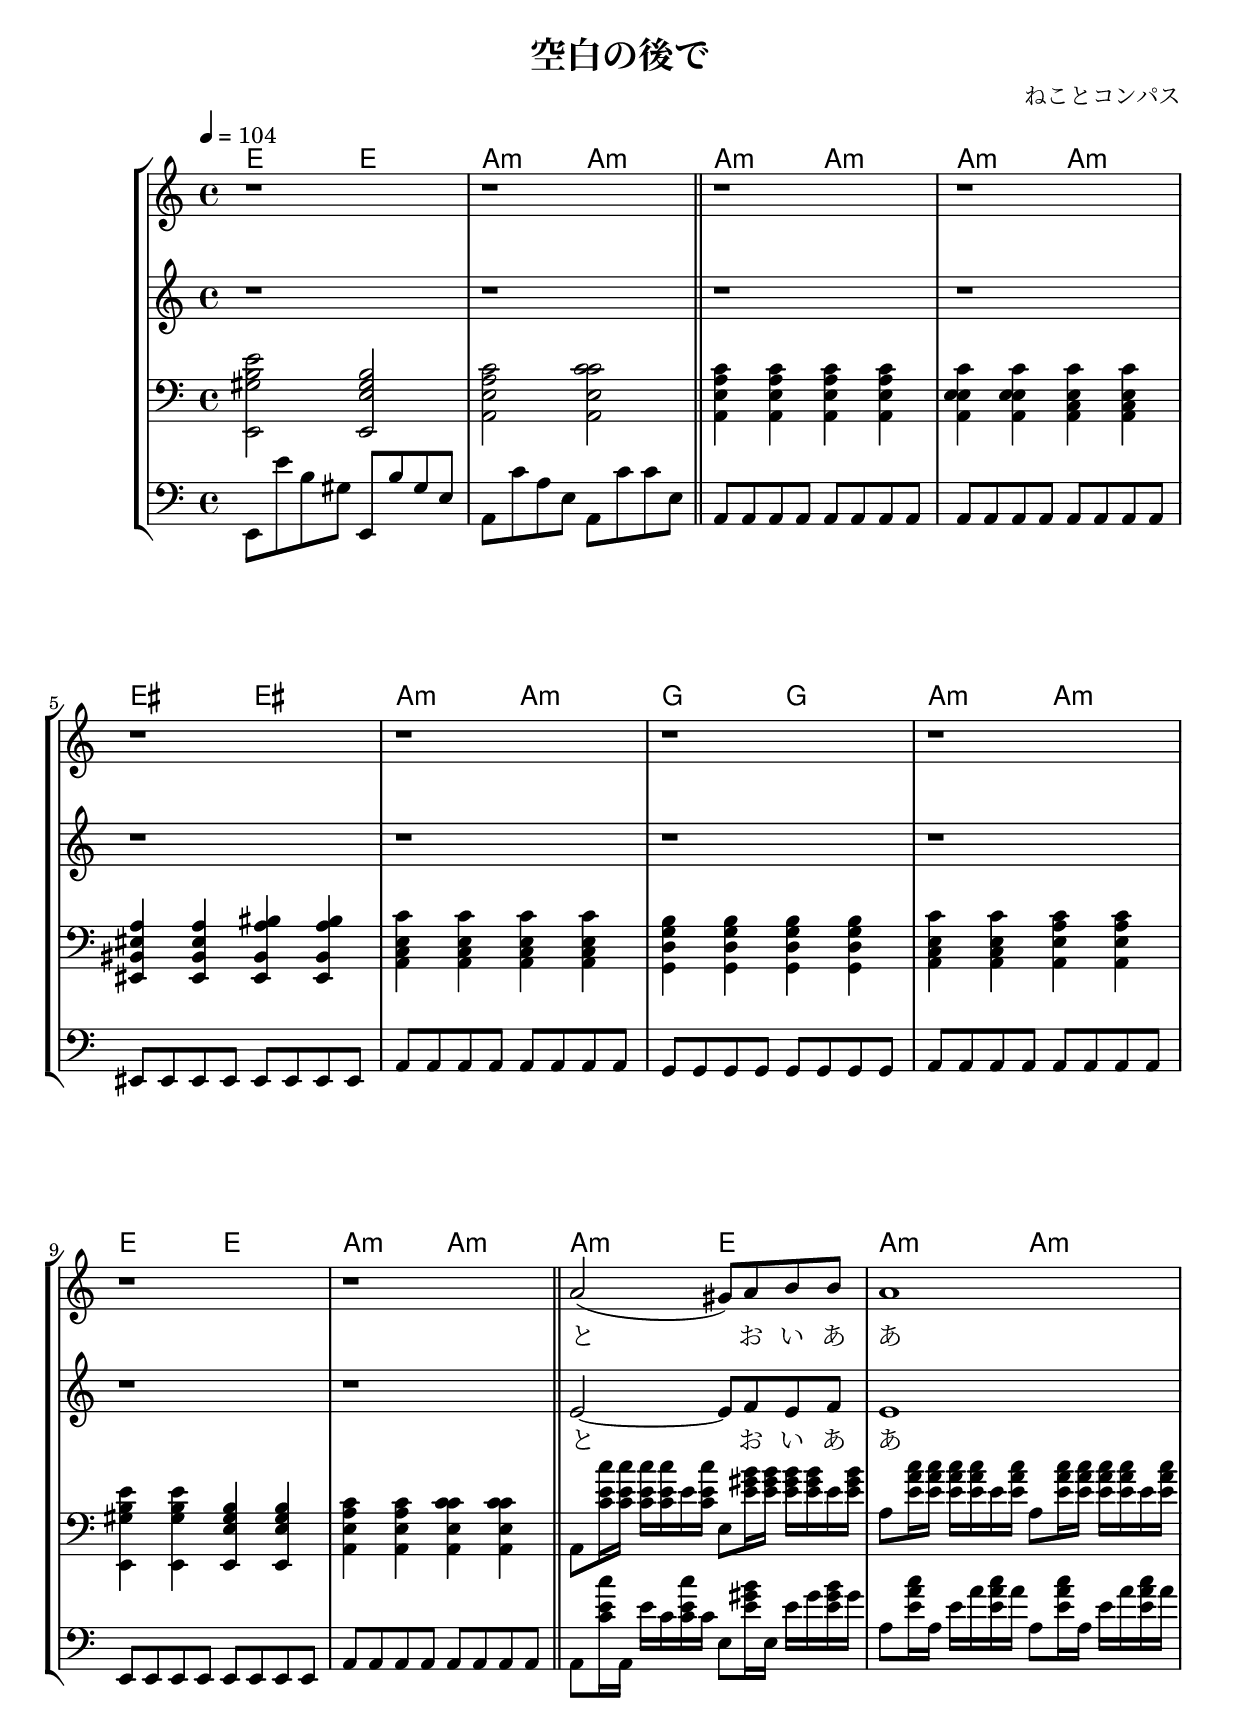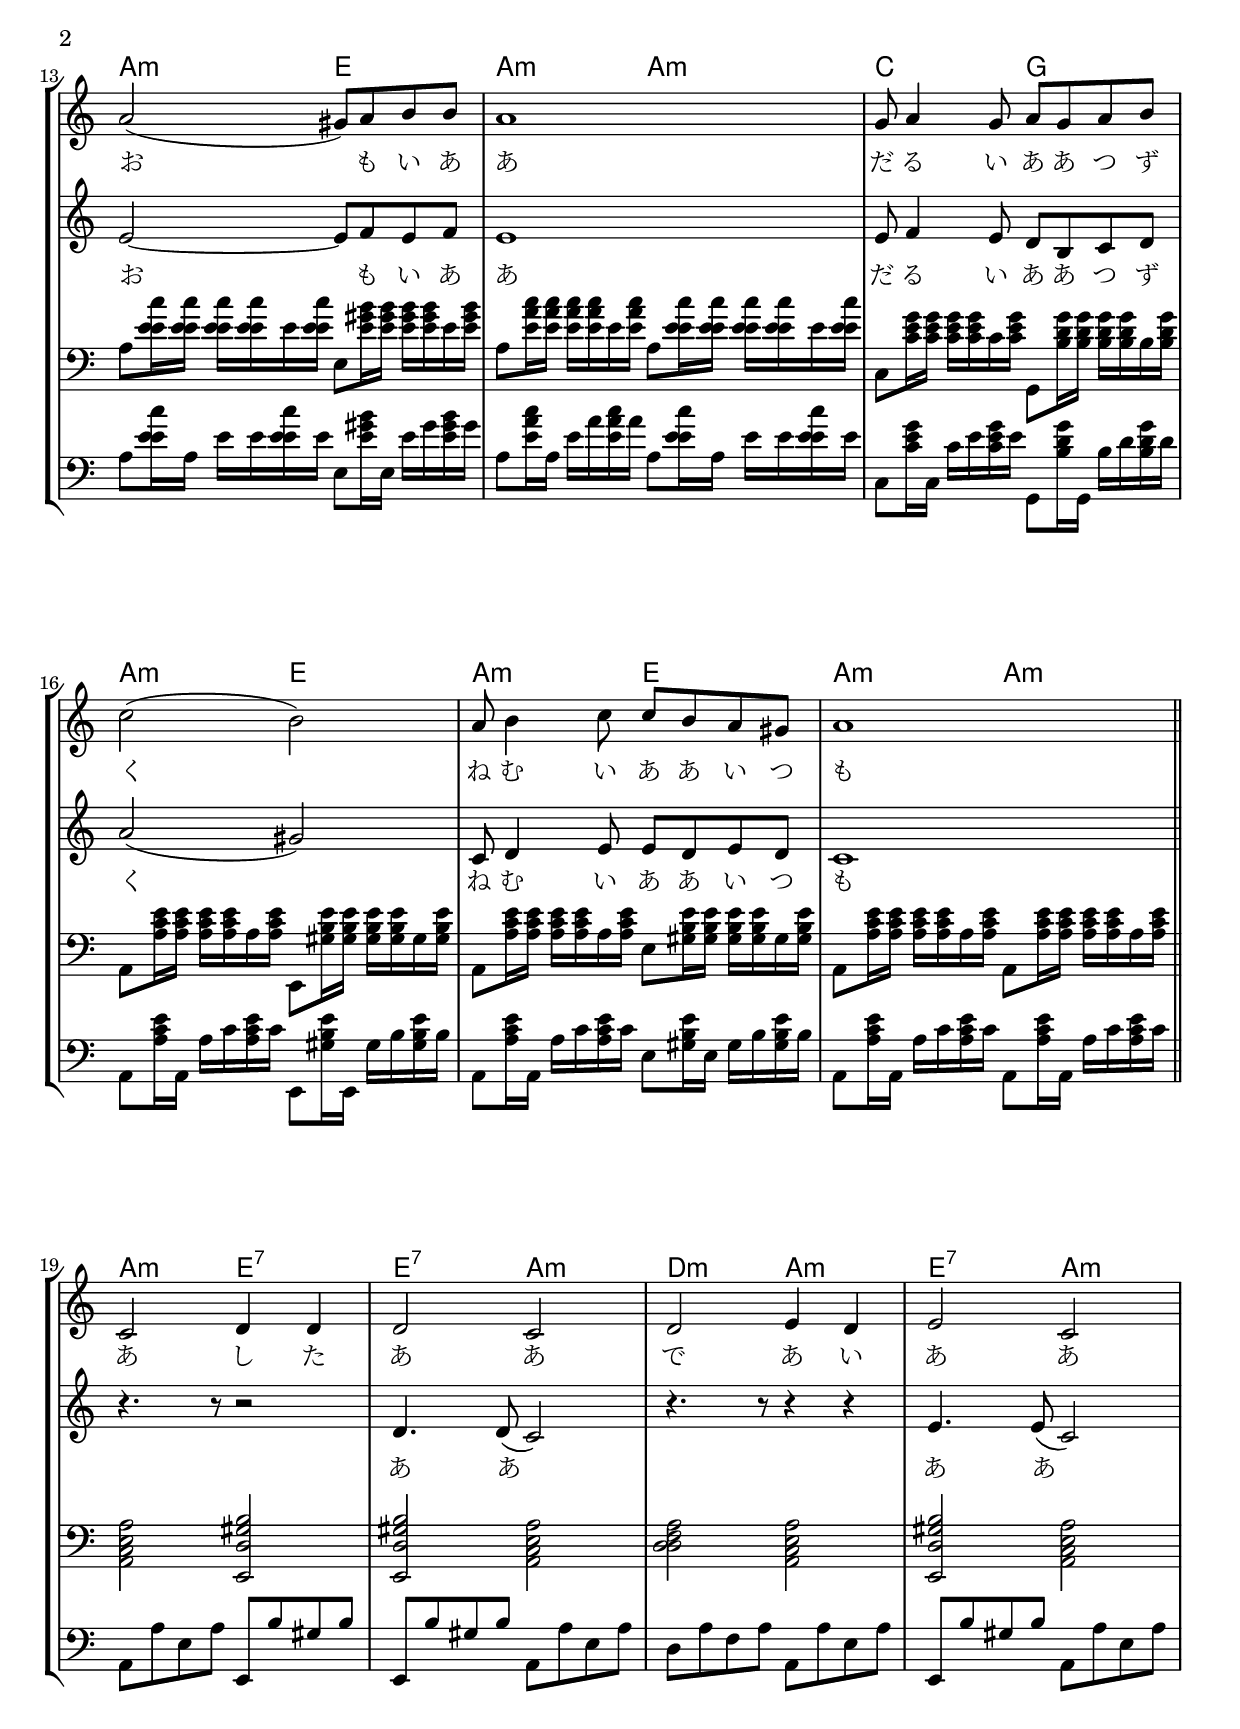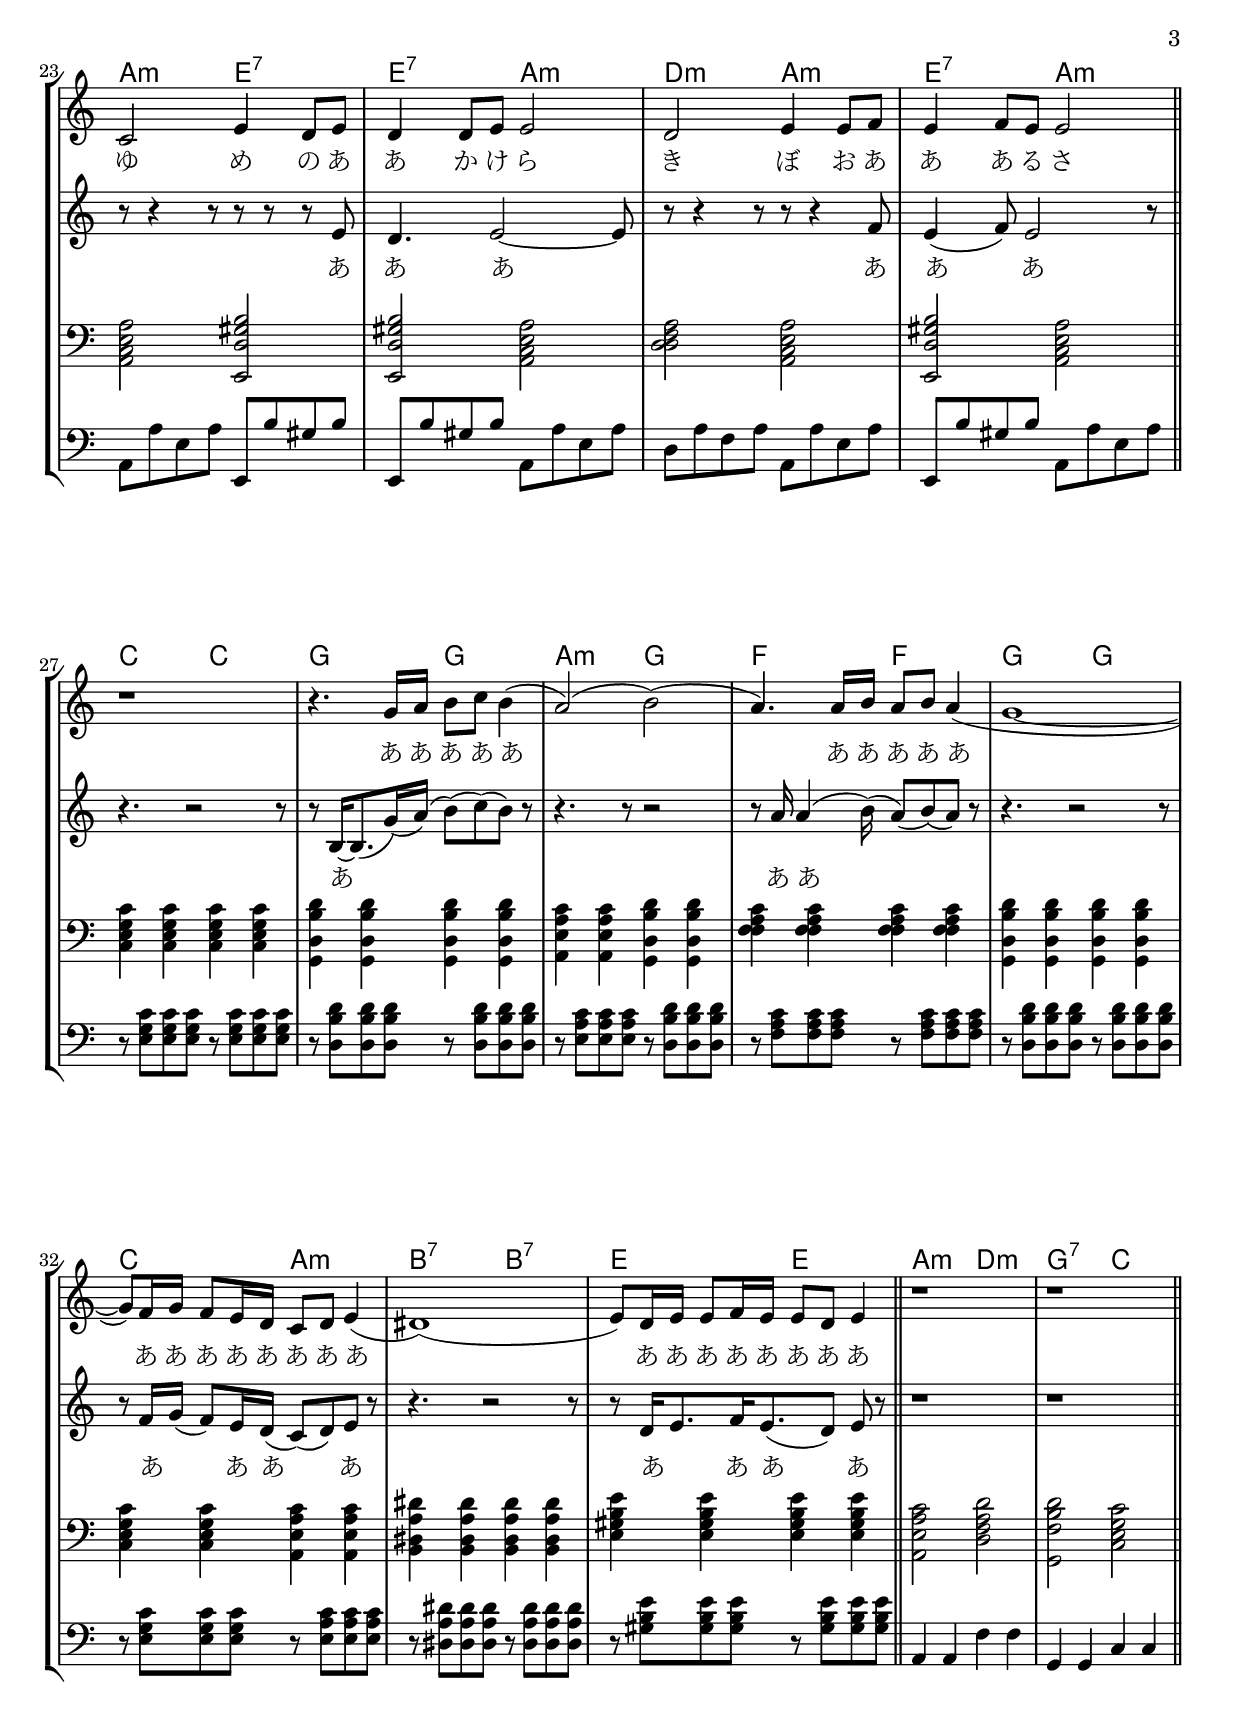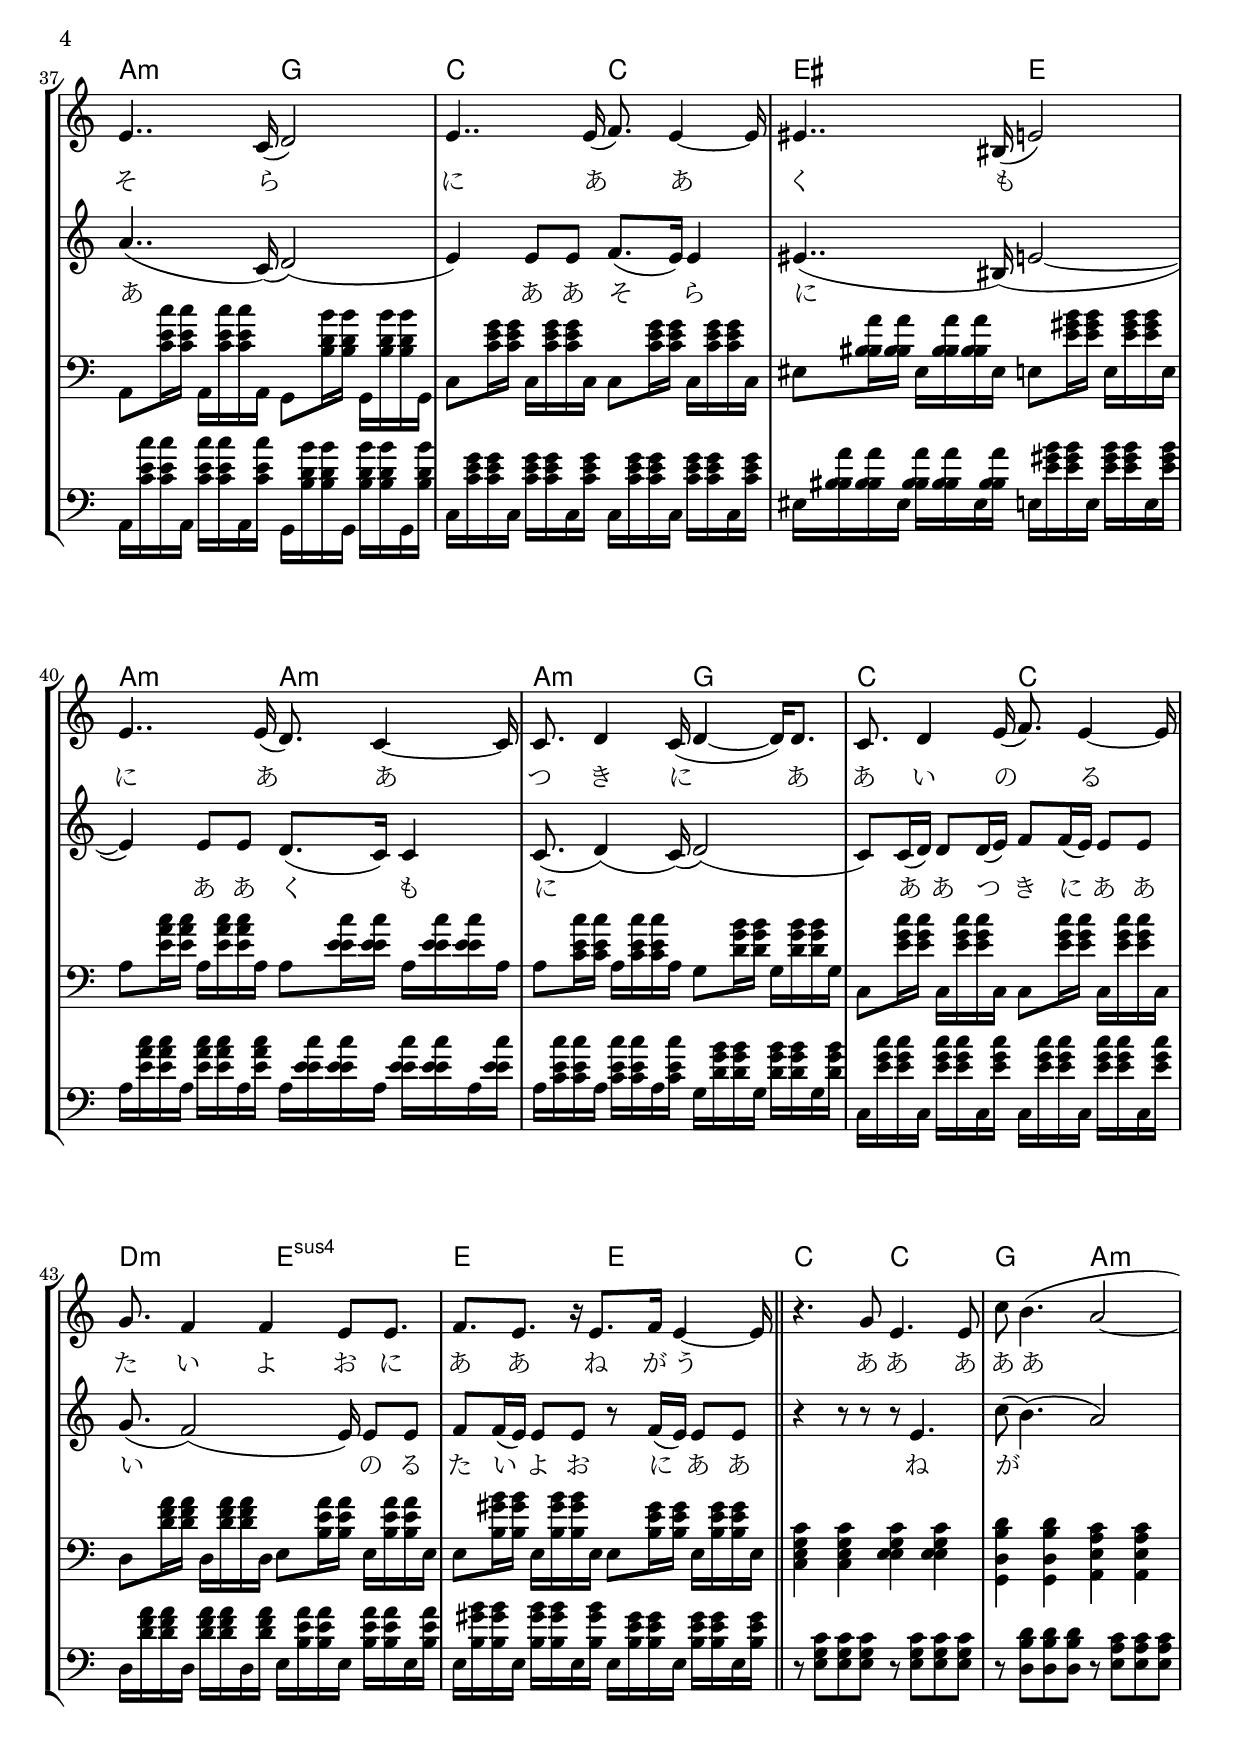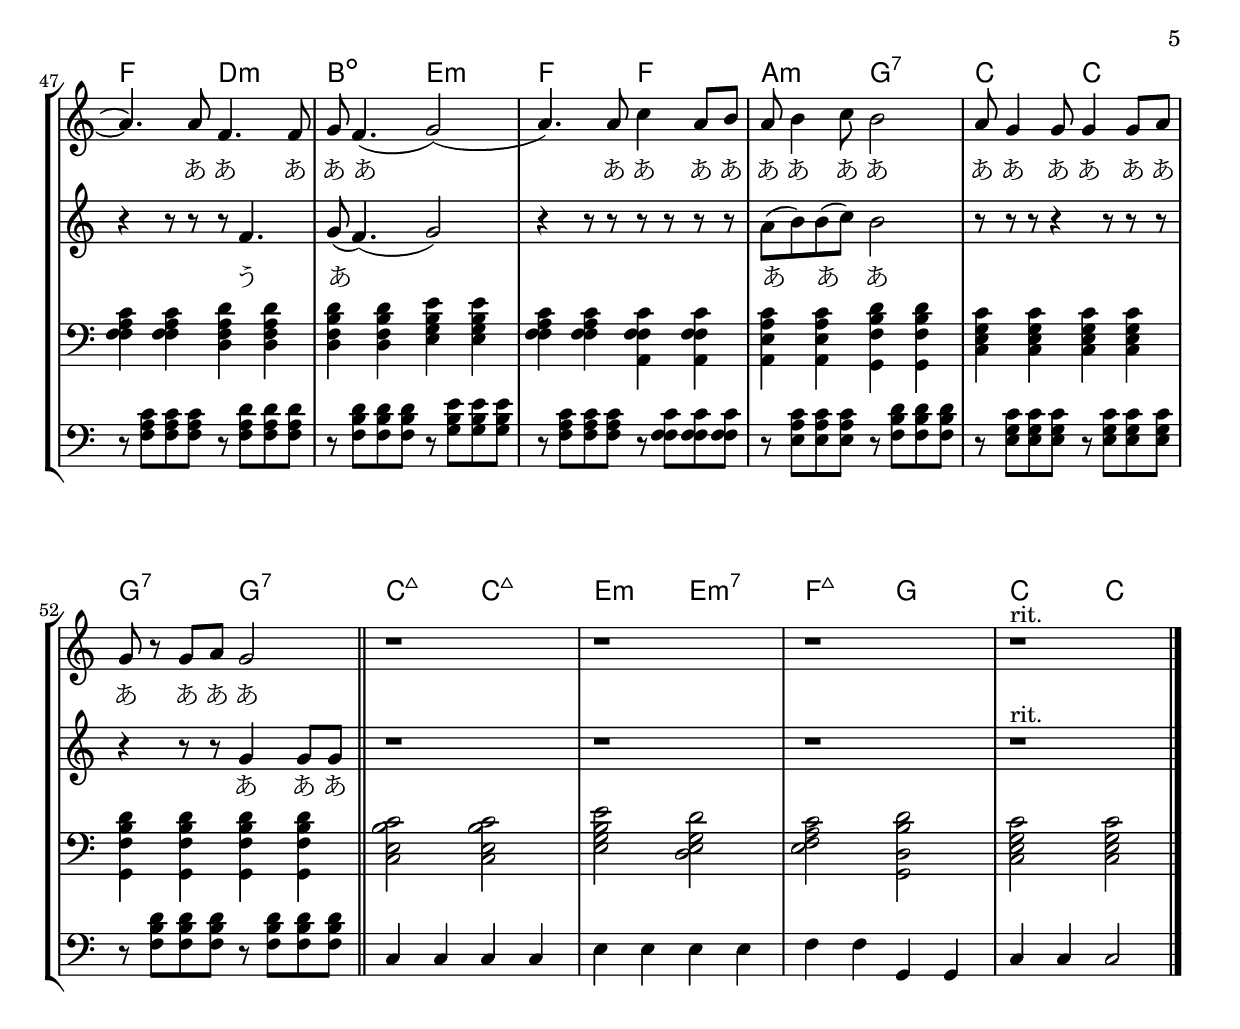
\version "2.12.1"

\header {
	title = \markup {空白の後で}
	composer = \markup \center-column {ねことコンパス}
}

harmony = \chordmode {
	e2 e a:m a:m 

	a:m a:m a:m a:m eis eis a:m a:m g g a:m a:m e e a:m a:m 

	a:m e a:m a:m a:m e a:m a:m c g a:m e a:m e a:m a:m 

	a:m e:7 e:7 a:m d:m a:m e:7 a:m a:m e:7 e:7 a:m d:m a:m e:7 a:m 

	c c g g a:m g f f g g c a:m b:7 b:7 e e 

	a:m d:m g:7 c 

	a:m g c c eis e a:m a:m a:m g c c d:m e:sus4 e e 

	c c g a:m f d:m b:dim e:m f f a:m g:7 c c g:7 g:7 

	c:maj7 c:maj7 e:m e:min7 f:maj7 g c c 
}

melody = {
	\key c \major
	\tempo 4 = 104
	r1 | r1   
	r1 | r1 | r1 | r1 | r1 | r1 | r1 | r1   
	\set Staff.midiInstrument = #"mmi0.42"
	a'2  (gis'8)  a'8  b'8  b'8 
	a'1 
	a'2  (gis'8)  a'8  b'8  b'8 
	a'1 
	g'8  a'4  g'8  a'8  g'8  a'8  b'8 
	c''2  (b'2) 
	a'8  b'4  c''8  c''8  b'8  a'8  gis'8 
	a'1
	\set Staff.midiInstrument = #"mmi0.45"
	c'2  d'4  d'4 
	d'2  c'2 
	d'2  e'4  d'4 
	e'2  c'2 
	c'2  e'4  d'8  e'8 
	d'4  d'8  e'8  e'2 
	d'2  e'4  e'8  f'8 
	e'4  f'8  e'8  e'2
	\set Staff.midiInstrument = #"Lead 2 (sawtooth)"
	r1
r4. g'16  a'16  b'8  c''8  b'4 
	(a'2)  (b'2) 
	(a'4.)  a'16  b'16  a'8  b'8  a'4 
	(g'1~ 
	g'8)  f'16  g'16  f'8  e'16  d'16  c'8  d'8  e'4 
	(dis'1) 
	(e'8)  d'16  e'16  e'8  f'16  e'16  e'8  d'8  e'4
	r1 | r1   
	\set Staff.midiInstrument = #"mmi0.48"
	e'4..  c'16  (d'2) 
	e'4..  e'16  (f'8.)  e'4~e'16 
	eis'4..  bis16  (e'2) 
	e'4..  e'16  (d'8.)  c'4~c'16 
	c'8.  d'4  c'16  (d'4~d'16)  d'8. 
	c'8.  d'4  e'16  (f'8.)  e'4~e'16 
	g'8.  f'4  f'4  e'8  e'8. 
	f'8.  e'8.  r16  e'8.  f'16  e'4~e'16
	\set Staff.midiInstrument = #"Lead 1 (square)"
	r4. g'8  e'4.  e'8 
	c''8  b'4.  (a'2~ 
	a'4.)  a'8  f'4.  f'8 
	g'8  f'4.  (g'2) 
	(a'4.)  a'8  c''4  a'8  b'8 
	a'8  b'4  c''8  b'2 
	a'8  g'4  g'8  g'4  g'8  a'8 
	g'8  r8  g'8  a'8  g'2
	r1 | r1 | r1 | r1^"rit." \bar "|."
}

words = \lyricmode {
	
	
	と  お  い  あ  あ  お  も  い  あ  あ  だ  る  い  あ  あ  つ  ず  く  ね  む  い  あ  あ  い  つ  も  
	あ  し  た  あ  あ  で  あ  い  あ  あ  ゆ  め  の  あ  あ  か  け  ら  き  ぼ  お  あ  あ  あ  る  さ  
	あ  あ  あ  あ  あ  あ  あ  あ  あ  あ  あ  あ  あ  あ  あ  あ  あ  あ  あ  あ  あ  あ  あ  あ  あ  あ  
	
	そ  ら  に  あ  あ  く  も  に  あ  あ  つ  き  に  あ  あ  い  の  る  た  い  よ  お  に  あ  あ  ね  が  う  
	あ  あ  あ  あ  あ  あ  あ  あ  あ  あ  あ  あ  あ  あ  あ  あ  あ  あ  あ  あ  あ  あ  あ  あ  あ  あ  あ  あ  
	
}

secondmelody = {
	\key c \major
	\tempo 4 = 104
	r1 | r1   
	r1 | r1 | r1 | r1 | r1 | r1 | r1 | r1   
	\set Staff.midiInstrument = #"mmi0.38"
	e'2~e'8  f'8  e'8  f'8 
	e'1 
	e'2~e'8  f'8  e'8  f'8 
	e'1 
	e'8  f'4  e'8  d'8  b8  c'8  d'8 
	a'2  (gis'2) 
	c'8  d'4  e'8  e'8  d'8  e'8  d'8 
	c'1
	\set Staff.midiInstrument = #"Ocarina"
	r4.  r8  r2 
	d'4.  d'8  (c'2) 
	r4.  r8  r4  r4 
	e'4.  e'8  (c'2) 
	r8  r4  r8  r8  r8  r8  e'8 
	d'4.  e'2~e'8 
	r8  r4  r8  r8  r4  f'8 
	e'4  (f'8)  e'2  	\set Staff.midiInstrument = #"Electric Grand"
	r8 
	r4.  r2~r8 
	r8  b16  b8.  (g'16)  (a'16)  (b'8)  (c''8)  (b'8)  r8 
	r4.  r8  r2 
	r8  a'16  a'4  (b'16)  (a'8)  (b'8)  (a'8)  r8 
	r4.  r2~r8 
	r8  f'16  g'16  (f'8)  e'16  d'16  (c'8)  (d'8)  e'8  r8 
	r4.  r2~r8 
	r8  d'16  e'8.  f'16  e'8.  (d'8)  e'8  	r8 	r1 | r1   
	\set Staff.midiInstrument = #"fss0.35"
	a'4..  (c'16)  (d'2) 
	(e'4)  e'8  e'8  f'8.  (e'16)  e'4 
	eis'4..  (bis16)  (e'2~ 
	e'4)  e'8  e'8  d'8.  (c'16)  c'4 
	c'8.  (d'4)  (c'16)  (d'2) 
	(c'8)  c'16  (d'16)  d'8  d'16  (e'16)  f'8  f'16  (e'16)  e'8  e'8 
	g'8.  (f'2)  (e'16)  e'8  e'8 
	f'8  f'16  (e'16)  e'8  e'8  r8  f'16  (e'16)  e'8  e'8
	\set Staff.midiInstrument = #"FX 2 (soundtrack)"
	r4  r8  r8  r8  e'4. 
	c''8  (b'4.)  (a'2) 
	r4  r8  r8  r8  f'4. 
	g'8  (f'4.)  (g'2) 
	r4  r8  r8  r8  r8  r8  r8 
	a'8  (b'8)  b'8  (c''8)  b'2 
	r8  r8  r8  r4  r8  r8  r8 
	r4  r8  r8  g'4  g'8  g'8
	r1 | r1 | r1 | r1^"rit." \bar "|."
}

secondwords = \lyricmode {
	
	
	と  お  い  あ  あ  お  も  い  あ  あ  だ  る  い  あ  あ  つ  ず  く  ね  む  い  あ  あ  い  つ  も  
	あ  あ  あ  あ  あ  あ  あ  あ  あ  あ  
	あ  あ  あ  あ  あ  あ  あ  あ  あ  あ  あ  あ  あ  あ  
	
	そ  ら  に  あ  あ  く  も  に  あ  あ  つ  き  に  あ  あ  い  の  る  た  い  よ  お  に  あ  あ  ね  が  う  
	あ  あ  あ  あ  あ  あ  あ  あ  あ  あ  
	
}

tempochange = {
	\tempo 4 = 104
	r1 | r1 \bar "||"
	\tempo 4 = 104
	r1 | r1 | r1 | r1 | r1 | r1 | r1 | r1 \bar "||"
	\tempo 4 = 104
	r1 | r1 | r1 | r1 | r1 | r1 | r1 | r1 \bar "||"
	\tempo 4 = 104
	r1 | r1 | r1 | r1 | r1 | r1 | r1 | r1 \bar "||"
	\tempo 4 = 104
	r1 | r1 | r1 | r1 | r1 | r1 | r1 | r1 \bar "||"
	\tempo 4 = 104
	r1 | r1 \bar "||"
	\tempo 4 = 104
	r1 | r1 | r1 | r1 | r1 | r1 | r1 | r1 \bar "||"
	\tempo 4 = 104
	r1 | r1 | r1 | r1 | r1 | r1 | r1 | r1 \bar "||"
	\tempo 4 = 104
	r1 | r1 | r1 | \tempo 4 = 78 r2 \tempo 4 = 69 r2 \bar "|."
}

mainacc = {
	\clef bass
	\set Staff.midiInstrument = #"Acoustic grand"
	\key c \major
	\tempo 4 = 104
	<e, gis b e'>2
	<e, e gis b>2
	<a, e a c'>2
	<a, e c' c'>2
	\bar "||"

	\set Staff.midiInstrument = #"Electric Grand"
	<a, e a c'>4 <a, e a c'>4
	<a, e a c'>4 <a, e a c'>4
	<a, e e c'>4 <a, e e c'>4
	<a, c e c'>4 <a, c e c'>4
	<eis, bis, eis a>4 <eis, bis, eis a>4
	<eis, bis, a bis>4 <eis, bis, a bis>4
	<a, c e c'>4 <a, c e c'>4
	<a, c e c'>4 <a, c e c'>4
	<g, d g b>4 <g, d g b>4
	<g, d g b>4 <g, d g b>4
	<a, c e c'>4 <a, c e c'>4
	<a, e a c'>4 <a, e a c'>4
	<e, gis b e'>4 <e, gis b e'>4
	<e, e gis b>4 <e, e gis b>4
	<a, e a c'>4 <a, e a c'>4
	<a, e c' c'>4 <a, e c' c'>4
	\bar "||"

	\set Staff.midiInstrument = #"Pad 4 (choir)"
	a,8 <e' c' c''>16 <e' c' c''>16   <e' c' c''>16 <e' c' c''>16   e'16 <e' c' c''>16
	e8 <e' gis' b'>16 <e' gis' b'>16   <e' gis' b'>16 <e' gis' b'>16   e'16 <e' gis' b'>16
	a8 <e' a' c''>16 <e' a' c''>16   <e' a' c''>16 <e' a' c''>16   e'16 <e' a' c''>16
	a8 <e' a' c''>16 <e' a' c''>16   <e' a' c''>16 <e' a' c''>16   e'16 <e' a' c''>16
	a8 <e' e' c''>16 <e' e' c''>16   <e' e' c''>16 <e' e' c''>16   e'16 <e' e' c''>16
	e8 <e' gis' b'>16 <e' gis' b'>16   <e' gis' b'>16 <e' gis' b'>16   e'16 <e' gis' b'>16
	a8 <e' a' c''>16 <e' a' c''>16   <e' a' c''>16 <e' a' c''>16   e'16 <e' a' c''>16
	a8 <e' e' c''>16 <e' e' c''>16   <e' e' c''>16 <e' e' c''>16   e'16 <e' e' c''>16
	c8 <c' e' g'>16 <c' e' g'>16   <c' e' g'>16 <c' e' g'>16   c'16 <c' e' g'>16
	g,8 <b d' g'>16 <b d' g'>16   <b d' g'>16 <b d' g'>16   b16 <b d' g'>16
	a,8 <a c' e'>16 <a c' e'>16   <a c' e'>16 <a c' e'>16   a16 <a c' e'>16
	e,8 <gis b e'>16 <gis b e'>16   <gis b e'>16 <gis b e'>16   gis16 <gis b e'>16
	a,8 <a c' e'>16 <a c' e'>16   <a c' e'>16 <a c' e'>16   a16 <a c' e'>16
	e8 <gis b e'>16 <gis b e'>16   <gis b e'>16 <gis b e'>16   gis16 <gis b e'>16
	a,8 <a c' e'>16 <a c' e'>16   <a c' e'>16 <a c' e'>16   a16 <a c' e'>16
	a,8 <a c' e'>16 <a c' e'>16   <a c' e'>16 <a c' e'>16   a16 <a c' e'>16
	\bar "||"

	\set Staff.midiInstrument = #"Synthstrings 1"
	<a, c e a>2
	<e, d gis b>2
	<e, d gis b>2
	<a, c e a>2
	<d d f a>2
	<a, c e a>2
	<e, d gis b>2
	<a, c e a>2
	<a, c e a>2
	<e, d gis b>2
	<e, d gis b>2
	<a, c e a>2
	<d d f a>2
	<a, c e a>2
	<e, d gis b>2
	<a, c e a>2
	\bar "||"

	\set Staff.midiInstrument = #"Rock Organ"
	<c e g c'>4 <c e g c'>4
	<c e g c'>4 <c e g c'>4
	<g, d b d'>4 <g, d b d'>4
	<g, d b d'>4 <g, d b d'>4
	<a, e a c'>4 <a, e a c'>4
	<g, d b d'>4 <g, d b d'>4
	<f f a c'>4 <f f a c'>4
	<f f a c'>4 <f f a c'>4
	<g, d b d'>4 <g, d b d'>4
	<g, d b d'>4 <g, d b d'>4
	<c e g c'>4 <c e g c'>4
	<a, e a c'>4 <a, e a c'>4
	<b, dis a dis'>4 <b, dis a dis'>4
	<b, dis a dis'>4 <b, dis a dis'>4
	<e gis b e'>4 <e gis b e'>4
	<e gis b e'>4 <e gis b e'>4
	\bar "||"

	\set Staff.midiInstrument = #"Acoustic grand"
	<a, e a c'>2
	<f d a d'>2
	<g, f b d'>2
	<c e g c'>2
	\bar "||"

	\set Staff.midiInstrument = #"Pad 3 (polysynth)"
	a,8 <e' c' c''>16 <e' c' c''>16   a,16 <e' c' c''>16 <e' c' c''>16 a,16
	g,8 <b d' b'>16 <b d' b'>16   g,16 <b d' b'>16 <b d' b'>16 g,16
	c8 <c' e' g'>16 <c' e' g'>16   c16 <c' e' g'>16 <c' e' g'>16 c16
	c8 <c' e' g'>16 <c' e' g'>16   c16 <c' e' g'>16 <c' e' g'>16 c16
	eis8 <bis bis a'>16 <bis bis a'>16   eis16 <bis bis a'>16 <bis bis a'>16 eis16
	e8 <e' gis' b'>16 <e' gis' b'>16   e16 <e' gis' b'>16 <e' gis' b'>16 e16
	a8 <e' a' c''>16 <e' a' c''>16   a16 <e' a' c''>16 <e' a' c''>16 a16
	a8 <e' e' c''>16 <e' e' c''>16   a16 <e' e' c''>16 <e' e' c''>16 a16
	a8 <c' e' c''>16 <c' e' c''>16   a16 <c' e' c''>16 <c' e' c''>16 a16
	g8 <d' g' b'>16 <d' g' b'>16   g16 <d' g' b'>16 <d' g' b'>16 g16
	c8 <e' g' c''>16 <e' g' c''>16   c16 <e' g' c''>16 <e' g' c''>16 c16
	c8 <e' g' c''>16 <e' g' c''>16   c16 <e' g' c''>16 <e' g' c''>16 c16
	d8 <d' f' a'>16 <d' f' a'>16   d16 <d' f' a'>16 <d' f' a'>16 d16
	e8 <b e' a'>16 <b e' a'>16   e16 <b e' a'>16 <b e' a'>16 e16
	e8 <b gis' b'>16 <b gis' b'>16   e16 <b gis' b'>16 <b gis' b'>16 e16
	e8 <b e' gis'>16 <b e' gis'>16   e16 <b e' gis'>16 <b e' gis'>16 e16
	\bar "||"

	\set Staff.midiInstrument = #"Rock Organ"
	<c e g c'>4 <c e g c'>4
	<e e g c'>4 <e e g c'>4
	<g, d b d'>4 <g, d b d'>4
	<a, e a c'>4 <a, e a c'>4
	<f f a c'>4 <f f a c'>4
	<d f a d'>4 <d f a d'>4
	<d f b d'>4 <d f b d'>4
	<e g b e'>4 <e g b e'>4
	<f f a c'>4 <f f a c'>4
	<a, f f c'>4 <a, f f c'>4
	<a, e a c'>4 <a, e a c'>4
	<g, f b d'>4 <g, f b d'>4
	<c e g c'>4 <c e g c'>4
	<c e g c'>4 <c e g c'>4
	<g, f b d'>4 <g, f b d'>4
	<g, f b d'>4 <g, f b d'>4
	\bar "||"

	\set Staff.midiInstrument = #"Electric Grand"
	<c e b c'>2
	<c e b c'>2
	<e g b e'>2
	<e d g d'>2
	<f e a c'>2
	<g, d b d'>2
	<c e g c'>2
	<c e g c'>2
	\bar "|."
}

subacc = {
	\clef bass
	\set Staff.midiInstrument = #"Acoustic Guitar (steel)"
	\key c \major
	\tempo 4 = 104
	e,8 e' b gis
	e,8 b gis e
	a,8 c' a e
	a,8 c' c' e
	\bar "||"

	\set Staff.midiInstrument = #"Acoustic Guitar (steel)"
	a,8 a,8 a,8 a,8
	a,8 a,8 a,8 a,8
	a,8 a,8 a,8 a,8
	a,8 a,8 a,8 a,8
	eis,8 eis,8 eis,8 eis,8
	eis,8 eis,8 eis,8 eis,8
	a,8 a,8 a,8 a,8
	a,8 a,8 a,8 a,8
	g,8 g,8 g,8 g,8
	g,8 g,8 g,8 g,8
	a,8 a,8 a,8 a,8
	a,8 a,8 a,8 a,8
	e,8 e,8 e,8 e,8
	e,8 e,8 e,8 e,8
	a,8 a,8 a,8 a,8
	a,8 a,8 a,8 a,8
	\bar "||"

	\set Staff.midiInstrument = #"Electric Bass (finger)"
	a,8 <e' c' c''>16 a,16   e'16 c'16 <e' c' c''>16 c'16
	e8 <e' gis' b'>16 e16   e'16 gis'16 <e' gis' b'>16 gis'16
	a8 <e' a' c''>16 a16   e'16 a'16 <e' a' c''>16 a'16
	a8 <e' a' c''>16 a16   e'16 a'16 <e' a' c''>16 a'16
	a8 <e' e' c''>16 a16   e'16 e'16 <e' e' c''>16 e'16
	e8 <e' gis' b'>16 e16   e'16 gis'16 <e' gis' b'>16 gis'16
	a8 <e' a' c''>16 a16   e'16 a'16 <e' a' c''>16 a'16
	a8 <e' e' c''>16 a16   e'16 e'16 <e' e' c''>16 e'16
	c8 <c' e' g'>16 c16   c'16 e'16 <c' e' g'>16 e'16
	g,8 <b d' g'>16 g,16   b16 d'16 <b d' g'>16 d'16
	a,8 <a c' e'>16 a,16   a16 c'16 <a c' e'>16 c'16
	e,8 <gis b e'>16 e,16   gis16 b16 <gis b e'>16 b16
	a,8 <a c' e'>16 a,16   a16 c'16 <a c' e'>16 c'16
	e8 <gis b e'>16 e16   gis16 b16 <gis b e'>16 b16
	a,8 <a c' e'>16 a,16   a16 c'16 <a c' e'>16 c'16
	a,8 <a c' e'>16 a,16   a16 c'16 <a c' e'>16 c'16
	\bar "||"

	\set Staff.midiInstrument = #"Bright Acoustic"
	a,8 a e a
	e,8 b gis b
	e,8 b gis b
	a,8 a e a
	d8 a f a
	a,8 a e a
	e,8 b gis b
	a,8 a e a
	a,8 a e a
	e,8 b gis b
	e,8 b gis b
	a,8 a e a
	d8 a f a
	a,8 a e a
	e,8 b gis b
	a,8 a e a
	\bar "||"

	\set Staff.midiInstrument = #"Electric Bass (finger)"
	r8 <e g c'>8 <e g c'>8 <e g c'>8
	r8 <e g c'>8 <e g c'>8 <e g c'>8
	r8 <d b d'>8 <d b d'>8 <d b d'>8
	r8 <d b d'>8 <d b d'>8 <d b d'>8
	r8 <e a c'>8 <e a c'>8 <e a c'>8
	r8 <d b d'>8 <d b d'>8 <d b d'>8
	r8 <f a c'>8 <f a c'>8 <f a c'>8
	r8 <f a c'>8 <f a c'>8 <f a c'>8
	r8 <d b d'>8 <d b d'>8 <d b d'>8
	r8 <d b d'>8 <d b d'>8 <d b d'>8
	r8 <e g c'>8 <e g c'>8 <e g c'>8
	r8 <e a c'>8 <e a c'>8 <e a c'>8
	r8 <dis a dis'>8 <dis a dis'>8 <dis a dis'>8
	r8 <dis a dis'>8 <dis a dis'>8 <dis a dis'>8
	r8 <gis b e'>8 <gis b e'>8 <gis b e'>8
	r8 <gis b e'>8 <gis b e'>8 <gis b e'>8
	\bar "||"

	\set Staff.midiInstrument = #"Acoustic Guitar (steel)"
	a,4 a,4
	f4 f4
	g,4 g,4
	c4 c4
	\bar "||"

	\set Staff.midiInstrument = #"Acoustic Guitar (steel)"
	a,16 <e' c' c''>16 <e' c' c''>16 a,16   <e' c' c''>16 <e' c' c''>16 a,16 <e' c' c''>16
	g,16 <b d' b'>16 <b d' b'>16 g,16   <b d' b'>16 <b d' b'>16 g,16 <b d' b'>16
	c16 <c' e' g'>16 <c' e' g'>16 c16   <c' e' g'>16 <c' e' g'>16 c16 <c' e' g'>16
	c16 <c' e' g'>16 <c' e' g'>16 c16   <c' e' g'>16 <c' e' g'>16 c16 <c' e' g'>16
	eis16 <bis bis a'>16 <bis bis a'>16 eis16   <bis bis a'>16 <bis bis a'>16 eis16 <bis bis a'>16
	e16 <e' gis' b'>16 <e' gis' b'>16 e16   <e' gis' b'>16 <e' gis' b'>16 e16 <e' gis' b'>16
	a16 <e' a' c''>16 <e' a' c''>16 a16   <e' a' c''>16 <e' a' c''>16 a16 <e' a' c''>16
	a16 <e' e' c''>16 <e' e' c''>16 a16   <e' e' c''>16 <e' e' c''>16 a16 <e' e' c''>16
	a16 <c' e' c''>16 <c' e' c''>16 a16   <c' e' c''>16 <c' e' c''>16 a16 <c' e' c''>16
	g16 <d' g' b'>16 <d' g' b'>16 g16   <d' g' b'>16 <d' g' b'>16 g16 <d' g' b'>16
	c16 <e' g' c''>16 <e' g' c''>16 c16   <e' g' c''>16 <e' g' c''>16 c16 <e' g' c''>16
	c16 <e' g' c''>16 <e' g' c''>16 c16   <e' g' c''>16 <e' g' c''>16 c16 <e' g' c''>16
	d16 <d' f' a'>16 <d' f' a'>16 d16   <d' f' a'>16 <d' f' a'>16 d16 <d' f' a'>16
	e16 <b e' a'>16 <b e' a'>16 e16   <b e' a'>16 <b e' a'>16 e16 <b e' a'>16
	e16 <b gis' b'>16 <b gis' b'>16 e16   <b gis' b'>16 <b gis' b'>16 e16 <b gis' b'>16
	e16 <b e' gis'>16 <b e' gis'>16 e16   <b e' gis'>16 <b e' gis'>16 e16 <b e' gis'>16
	\bar "||"

	\set Staff.midiInstrument = #"Electric Bass (finger)"
	r8 <e g c'>8 <e g c'>8 <e g c'>8
	r8 <e g c'>8 <e g c'>8 <e g c'>8
	r8 <d b d'>8 <d b d'>8 <d b d'>8
	r8 <e a c'>8 <e a c'>8 <e a c'>8
	r8 <f a c'>8 <f a c'>8 <f a c'>8
	r8 <f a d'>8 <f a d'>8 <f a d'>8
	r8 <f b d'>8 <f b d'>8 <f b d'>8
	r8 <g b e'>8 <g b e'>8 <g b e'>8
	r8 <f a c'>8 <f a c'>8 <f a c'>8
	r8 <f f c'>8 <f f c'>8 <f f c'>8
	r8 <e a c'>8 <e a c'>8 <e a c'>8
	r8 <f b d'>8 <f b d'>8 <f b d'>8
	r8 <e g c'>8 <e g c'>8 <e g c'>8
	r8 <e g c'>8 <e g c'>8 <e g c'>8
	r8 <f b d'>8 <f b d'>8 <f b d'>8
	r8 <f b d'>8 <f b d'>8 <f b d'>8
	\bar "||"

	\set Staff.midiInstrument = #"FX 4 (atmosphere)"
	c4 c4
	c4 c4
	e4 e4
	e4 e4
	f4 f4
	g,4 g,4
	c4 c4
	c2
	\bar "|."
}

percA = {
	\drummode {
	r1 |r1 \bar "||"
	r1  |r1  |r1  |r1  |r1  |r1  |r1  |r2 r8 hho4 hho8  \bar "||"
	cymr4 cymr4 cymr4 cymr4  |cymr4 cymr8 cymr16 cymr16 cymr4 cymr4  |cymr4 cymr4 cymr4 cymr4  |cymr4 cymr2.  |cymr4 cymr4 cymr4 cymr4  |cymr4 cymr8 cymr16 cymr16 cymr4 cymr4  |cymr4 cymr4 cymr4 cymr4  |cymr4 cymr2.  \bar "||"
	r1 |r1 |r1 |r1 |r1 |r1 |r1 |r1 \bar "||"
	hh8 hh8 hh8 hh8 hh8 hh8 hh8 hh8  |hh8 hh8 hh8 hh8 hh4 hh8 hh8  |hh8 hh8 hh8 hh8 hh8 hh8 hh8 hh8  |hh8 hh8 hh8 hh2 r8  |hh8 hh8 hh8 hh8 hh8 hh8 hh8 hh8  |hh8 hh8 hh8 hh8 hh4 hh8 hh8  |hh8 hh8 hh8 hh8 hh8 hh8 hh8 hh8  |r8 hh2. r8  \bar "||"
	r1  |r2 r8 hho4 hho8  \bar "||"
	r1 |r1 |r1 |r1 |r1 |r1 |r1 |r1 \bar "||"
	hh8 hh8 hh8 hh8 hh8 hh8 hh8 hh8  |hh8 hh8 hh8 hh8 hh4 hh8 hh8  |hh8 hh8 hh8 hh8 hh8 hh8 hh8 hh8  |hh8 hh8 hh8 hh2 r8  |hh8 hh8 hh8 hh8 hh8 hh8 hh8 hh8  |hh8 hh8 hh8 hh8 hh4 hh8 hh8  |hh8 hh8 hh8 hh8 hh8 hh8 hh8 hh8  |r8 hh2. r8  \bar "||"
	r1  |r1  |r1  |r2 r8 hho4 hho8  \bar "|."
	}
}

percB = {
	\drummode {
	r1 |r1 \bar "||"
	r4. hhp2 hhp8  |r4. hhp2 hhp8  |r4. hhp2 hhp8  |r4. hhp2 hhp8  |r4. hhp2 hhp8  |r4. hhp2 hhp8  |r4. hhp2 hhp8  |hhp4 hhp4 hhp4 hhp4  \bar "||"
	r2 sn2  |r2 sn2  |r2 sn2  |r8 sn8 sn2.  |r2 sn2  |r2 sn2  |r2 sn2  |r8 sn8 sn2.  \bar "||"
	r1 |r1 |r1 |r1 |r1 |r1 |r1 |r1 \bar "||"
	r4 sn8. sn8 sn8. sn8. sn16  |r4 sn8. sn8 sn8. sn4  |r4 sn8. sn8 sn8. sn8. sn16  |r8 sn8 sn4 sn8 sn16 sn8 sn8 sn16  |r4 sn8. sn8 sn8. sn8. sn16  |r4 sn8. sn8 sn8. sn4  |r4 sn8. sn8 sn8. sn8. sn16  |r4 sn2 sn4  \bar "||"
	r4. hhp2 hhp8  |hhp4 hhp4 hhp4 hhp4  \bar "||"
	r1 |r1 |r1 |r1 |r1 |r1 |r1 |r1 \bar "||"
	r4 sn8. sn8 sn8. sn8. sn16  |r4 sn8. sn8 sn8. sn4  |r4 sn8. sn8 sn8. sn8. sn16  |r8 sn8 sn4 sn8 sn16 sn8 sn8 sn16  |r4 sn8. sn8 sn8. sn8. sn16  |r4 sn8. sn8 sn8. sn4  |r4 sn8. sn8 sn8. sn8. sn16  |r4 sn2 sn4  \bar "||"
	r4. hhp2 hhp8  |r4. hhp2 hhp8  |r4. hhp2 hhp8  |hhp4 hhp4 hhp4 hhp4  \bar "|."
	}
}

percC = {
	\drummode {
	r1 |r1 \bar "||"
	hh4 hh4 hh4 hh4  |hh4 hh4 hh4 hh4  |hh4 hh4 hh4 hh4  |hh4 hh4 hh4 hh4  |hh4 hh4 hh4 hh4  |hh4 hh4 hh4 hh4  |hh4 hh4 hh4 hh4  |r4. hh2 r8  \bar "||"
	bd2. r8 bd8  |bd2. r8 bd8  |bd2. r8 bd8  |bd4. bd8 bd4. bd8  |bd2. r8 bd8  |bd2. r8 bd8  |bd2. r8 bd8  |bd2 r8 bd4.  \bar "||"
	r1 |r1 |r1 |r1 |r1 |r1 |r1 |r1 \bar "||"
	bd8 bd4 bd2 bd8  |bd8 bd2 bd4.  |bd8 bd4 bd2 bd8  |bd4 r16 bd8. bd2  |bd8 bd4 bd2 bd8  |bd8 bd2 bd4.  |bd8 bd4 bd2 bd8  |bd8 bd4. bd4. bd8  \bar "||"
	hh4 hh4 hh4 hh4  |r4. hh2 r8  \bar "||"
	r1 |r1 |r1 |r1 |r1 |r1 |r1 |r1 \bar "||"
	bd8 bd4 bd2 bd8  |bd8 bd2 bd4.  |bd8 bd4 bd2 bd8  |bd4 r16 bd8. bd2  |bd8 bd4 bd2 bd8  |bd8 bd2 bd4.  |bd8 bd4 bd2 bd8  |bd8 bd4. bd4. bd8  \bar "||"
	hh4 hh4 hh4 hh4  |hh4 hh4 hh4 hh4  |hh4 hh4 hh4 hh4  |r4. hh2 r8  \bar "|."
	}
}

percD = {
	\drummode {
	r1 |r1 \bar "||"
	bd2. r8 bd8  |bd8. bd8. bd2 bd8  |bd2. r8 bd8  |bd8. bd8. bd2 bd8  |bd2. r8 bd8  |bd8. bd8. bd2 bd8  |bd2. r8 bd8  |bd8. bd4. r16 bd4 bd8  \bar "||"
	r1 |r1 |r1 |r2 r8 tommh8 tommh4  |r1 |r1 |r1 |r8. tommh8. tommh2 r8  \bar "||"
	r1 |r1 |r1 |r1 |r1 |r1 |r1 |r1 \bar "||"
	r1  |r2 r8 hho4.  |r1  |r4. r16 hho2 r16  |r1  |r2 r8 hho4.  |r1  |r4. r16 hho2 r16  \bar "||"
	bd2. r8 bd8  |bd8. bd4. r16 bd4 bd8  \bar "||"
	r1 |r1 |r1 |r1 |r1 |r1 |r1 |r1 \bar "||"
	r1  |r2 r8 hho4.  |r1  |r4. r16 hho2 r16  |r1  |r2 r8 hho4.  |r1  |r4. r16 hho2 r16  \bar "||"
	bd2. r8 bd8  |bd8. bd8. bd2 bd8  |bd2. r8 bd8  |bd8. bd4. r16 bd4 bd8  \bar "|."
	}
}

percE = {
	\drummode {
	r1 |r1 \bar "||"
	r1 | r1 | r1 | r1 | r1 | r1 | r1 | r1 \bar "||"
	r1 |r1 |r1 |r2. r8 toml8  |r1 |r1 |r1 |r2. toml8 toml8  \bar "||"
	r1 |r1 |r1 |r1 |r1 |r1 |r1 |r1 \bar "||"
	r1 |r1 |r1 |r1 |r1 |r1 |r1 |cymc1  \bar "||"
	r1 | r1 \bar "||"
	r1 |r1 |r1 |r1 |r1 |r1 |r1 |r1 \bar "||"
	r1 |r1 |r1 |r1 |r1 |r1 |r1 |cymc1  \bar "||"
	r1 | r1 | r1 | r1 \bar "|."
	}
}

percF = {
	\drummode {
	r1 | r1 \bar "||"
	r1 | r1 | r1 | r1 | r1 | r1 | r1 | r1 \bar "||"
	r1 |r1 |r1 |r1 |r1 |r1 |r1 |hho1  \bar "||"
	r1 | r1 | r1 | r1 | r1 | r1 | r1 | r1 \bar "||"
	r1 |r1 |r1 |r1 |r1 |r1 |r1 |r4 r16 tommh16 tommh4. tommh4  \bar "||"
	r1 | r1 \bar "||"
	r1 | r1 | r1 | r1 | r1 | r1 | r1 | r1 \bar "||"
	r1 |r1 |r1 |r1 |r1 |r1 |r1 |r4 r16 tommh16 tommh4. tommh4  \bar "||"
	r1 | r1 | r1 | r1 \bar "|."
	}
}

percG = {
	\drummode {
	r1 | r1 \bar "||"
	r1 | r1 | r1 | r1 | r1 | r1 | r1 | r1 \bar "||"
	r1 | r1 | r1 | r1 | r1 | r1 | r1 | r1 \bar "||"
	r1 | r1 | r1 | r1 | r1 | r1 | r1 | r1 \bar "||"
	r1 |r1 |r1 |r1 |r1 |r1 |r1 |r4. r16 tomml4. tomml8.  \bar "||"
	r1 | r1 \bar "||"
	r1 | r1 | r1 | r1 | r1 | r1 | r1 | r1 \bar "||"
	r1 |r1 |r1 |r1 |r1 |r1 |r1 |r4. r16 tomml4. tomml8.  \bar "||"
	r1 | r1 | r1 | r1 \bar "|."
	}
}

percH = {
	\drummode {
	r1 | r1 \bar "||"
	r1 | r1 | r1 | r1 | r1 | r1 | r1 | r1 \bar "||"
	r1 | r1 | r1 | r1 | r1 | r1 | r1 | r1 \bar "||"
	r1 | r1 | r1 | r1 | r1 | r1 | r1 | r1 \bar "||"
	r1 |r1 |r1 |r1 |r1 |r1 |r1 |r2 r16 toml8 toml4 r16  \bar "||"
	r1 | r1 \bar "||"
	r1 | r1 | r1 | r1 | r1 | r1 | r1 | r1 \bar "||"
	r1 |r1 |r1 |r1 |r1 |r1 |r1 |r2 r16 toml8 toml4 r16  \bar "||"
	r1 | r1 | r1 | r1 \bar "|."
	}
}

percI = {
	\drummode {
	r1 | r1 \bar "||"
	r1 | r1 | r1 | r1 | r1 | r1 | r1 | r1 \bar "||"
	r1 | r1 | r1 | r1 | r1 | r1 | r1 | r1 \bar "||"
	r1 | r1 | r1 | r1 | r1 | r1 | r1 | r1 \bar "||"
	r1 |r1 |r1 |r1 |r1 |r1 |r1 |r2 r8 tomfh4 tomfh8  \bar "||"
	r1 | r1 \bar "||"
	r1 | r1 | r1 | r1 | r1 | r1 | r1 | r1 \bar "||"
	r1 |r1 |r1 |r1 |r1 |r1 |r1 |r2 r8 tomfh4 tomfh8  \bar "||"
	r1 | r1 | r1 | r1 \bar "|."
	}
}

\score {
	<<
		\new StaffGroup <<
			\new ChordNames {\harmony}
			\new Voice = "melody" {\melody}
			\new Lyrics \lyricsto "melody" \words
			\new Voice = "secondmelody" {\secondmelody}
			\new Lyrics \lyricsto "secondmelody" \secondwords
			\new Staff = "mainacc" {\mainacc}
			\new Staff = "subacc" {\subacc}
		>>
	>>
	\layout { }
}
